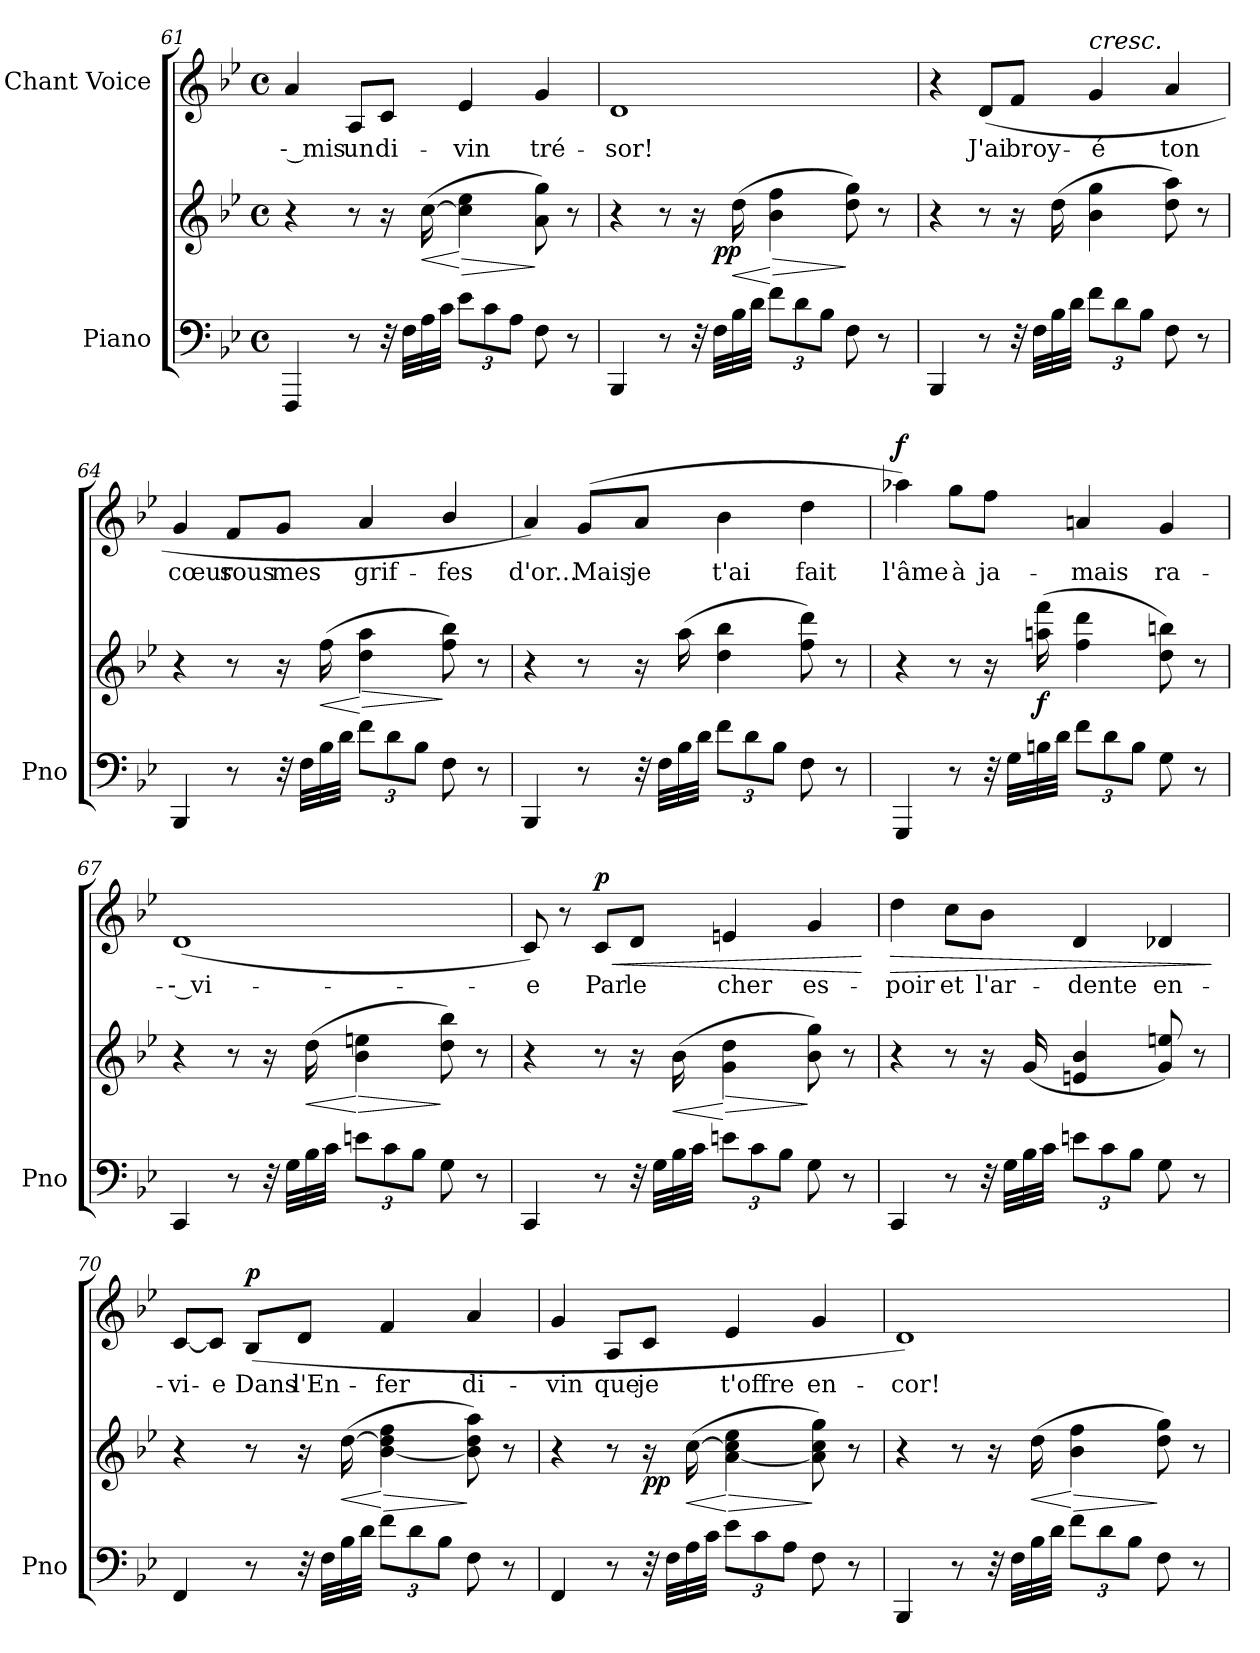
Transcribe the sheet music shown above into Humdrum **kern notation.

**kern	**kern	**dynam	**kern	**text	**dynam
*part2	*part2	*part2	*part1	*part1	*part1
*staff3	*staff2	*staff2/3	*staff1	*staff1	*staff1
*I"Piano	*	*	*I"Chant Voice	*	*
*I'Pno	*	*	*	*	*
!!LO:LB:g=z
*clefF4	*clefG2	*	*clefG2	*	*
*k[b-e-]	*k[b-e-]	*	*k[b-e-]	*	*
*M4/4	*M4/4	*	*M4/4	*	*
*met(c)	*met(c)	*	*met(c)	*	*
=61	=61	=61	=61	=61	=61
!	!	!	!	!LO:LY:b	!
4FFF/	4r	.	4a/	-- mis	.
!	!	!	!	!LO:LY:b	!
8r	8r	.	8A/L	un	.
!	!	!	!	!LO:LY:b	!
32r	16r	.	8c/J	di-	.
32F\LLL	.	.	.	.	.
!	!	!LO:HP:b	!	!	!
32A\	([<16cc\	<	.	.	.
32c\JJJ	.	.	.	.	.
*Xbrackettup	*	*	*	*	*
!	!	!LO:HP:n=1:b	!	!LO:LY:b	!
12e-\L	4cc\] 4ee-\	[ >	4e-/	-vin	.
12c\	.	.	.	.	.
12A\J	.	.	.	.	.
!	!	!	!	!LO:LY:b	!
8F\	8a\ 8gg\)	]	4g/	tré-	.
8r	8r	.	.	.	.
=62	=62	=62	=62	=62	=62
!	!	!	!	!LO:LY:b	!
*	*^	*	*	*	*
4BBB-/	4r	4ryy	.	1d	-sor!	.
8r	8r	8ryy	.	.	.	.
32r	16r	32ryy	.	.	.	.
!	!	!	!LO:DY:b	!	!	!
32F\LLL	.	2ryy	pp	.	.	.
!	!	!	!LO:HP:b	!	!	!
32B-\	(16dd\	.	<	.	.	.
32d\JJJ	.	.	.	.	.	.
!	!	!	!LO:HP:n=1:b	!	!	!
12f\L	4b-\ 4ff\	.	[ >	.	.	.
12d\	.	.	.	.	.	.
12B-\J	.	.	.	.	.	.
8F\	8dd\ 8gg\)	.	]	.	.	.
8r	8r	.	.	.	.	.
.	.	16.ryy	.	.	.	.
*	*v	*v	*	*	*	*
=63	=63	=63	=63	=63	=63
4BBB-/	4r	.	4r	.	.
!	!	!	!	!LO:LY:b	!LO:DY:a
!	!	!	!	!	!LO:DY:n=1:a
8r	8r	.	(8d/L	J'ai	other-dynamics f
!	!	!	!	!LO:LY:b	!
32r	16r	.	8f/J	broy-	.
32F\LLL	.	.	.	.	.
32B-\	(16dd\	.	.	.	.
32d\JJJ	.	.	.	.	.
!	!	!	!LO:TX:a:i:t=cresc.	!	!
!	!	!	!	!LO:LY:b	!
12f\L	4b-\ 4gg\	.	4g/	-é	.
12d\	.	.	.	.	.
12B-\J	.	.	.	.	.
!	!	!	!	!LO:LY:b	!
8F\	8dd\ 8aa\)	.	4a/	ton	.
8r	8r	.	.	.	.
!!LO:LB:g=z
=64	=64	=64	=64	=64	=64
!	!	!	!	!LO:LY:b	!
4BBB-/	4r	.	4g/	cœur	.
!	!	!	!	!LO:LY:b	!
8r	8r	.	8f/L	sous	.
!	!	!	!	!LO:LY:b	!
32r	16r	.	8g/J	mes	.
32F\LLL	.	.	.	.	.
!	!	!LO:HP:b	!	!	!
32B-\	(16ff\	<	.	.	.
32d\JJJ	.	.	.	.	.
!	!	!LO:HP:n=1:b	!	!LO:LY:b	!
12f\L	4dd\ 4aa\	[ >	4a/	grif-	.
12d\	.	.	.	.	.
12B-\J	.	.	.	.	.
!	!	!	!	!LO:LY:b	!
8F\	8ff\ 8bb-\)	]	4b-/	-fes	.
8r	8r	.	.	.	.
=65	=65	=65	=65	=65	=65
!	!	!	!	!LO:LY:b	!
4BBB-/	4r	.	4a/)	d'or...	.
!	!	!	!	!LO:LY:b	!
8r	8r	.	(8g/L	Mais	.
!	!	!	!	!LO:LY:b	!
32r	16r	.	8a/J	je	.
32F\LLL	.	.	.	.	.
32B-\	(16aa\	.	.	.	.
32d\JJJ	.	.	.	.	.
!	!	!	!	!LO:LY:b	!
12f\L	4dd\ 4bb-\	.	4b-\	t'ai	.
12d\	.	.	.	.	.
12B-\J	.	.	.	.	.
!	!	!	!	!LO:LY:b	!
8F\	8ff\ 8ddd\)	.	4dd\	fait	.
8r	8r	.	.	.	.
=66	=66	=66	=66	=66	=66
!	!	!	!	!LO:LY:b	!LO:DY:a
4GGG/	4r	.	4aa-X\)	l'âme	f
!	!	!	!	!LO:LY:b	!
8r	8r	.	8gg\L	à	.
!	!	!	!	!LO:LY:b	!
32r	16r	.	8ff\J	ja-	.
32G\LLL	.	.	.	.	.
!	!	!LO:DY:b	!	!	!
32Bn\	(16aan\ 16fff\	f	.	.	.
32d\JJJ	.	.	.	.	.
!	!	!	!	!LO:LY:b	!
12f\L	4ff\ 4ddd\	.	4an/	-mais	.
12d\	.	.	.	.	.
12B\J	.	.	.	.	.
!	!	!	!	!LO:LY:b	!
8G\	8dd\ 8bbn\)	.	4g/	ra-	.
8r	8r	.	.	.	.
!!LO:LB:g=z
=67	=67	=67	=67	=67	=67
!	!	!	!	!LO:LY:b	!
4CC/	4r	.	(1d	-- vi-	.
8r	8r	.	.	.	.
32r	16r	.	.	.	.
32G\LLL	.	.	.	.	.
!	!	!LO:HP:b	!	!	!
32B-\	(16dd\	<	.	.	.
32c\JJJ	.	.	.	.	.
!	!	!LO:HP:n=1:b	!	!	!
12en\L	4b-\ 4een\	[ >	.	.	.
12c\	.	.	.	.	.
12B-\J	.	.	.	.	.
8G\	8dd\ 8bb-\)	]	.	.	.
8r	8r	.	.	.	.
=68	=68	=68	=68	=68	=68
!	!	!	!	!LO:LY:b	!
4CC/	4r	.	8c/)	-e	.
.	.	.	8r	.	.
!	!	!	!	!LO:LY:b	!LO:HP:b
!	!	!	!	!	!LO:DY:n=1:a
8r	8r	.	8c/L	Par	< p
!	!	!	!	!LO:LY:b	!
32r	16r	.	8d/J	le	.
32G\LLL	.	.	.	.	.
!	!	!LO:HP:b	!	!	!
32B-\	(16b-\	<	.	.	.
32c\JJJ	.	.	.	.	.
!	!	!LO:HP:n=1:b	!	!LO:LY:b	!
12en\L	4g\ 4dd\	[ >	4en/	cher	.
12c\	.	.	.	.	.
12B-\J	.	.	.	.	.
!	!	!	!	!LO:LY:b	!
8G\	8b-\ 8gg\)	]	4g/	es-	.
8r	8r	.	.	.	.
.	.	.	.	.	[
=69	=69	=69	=69	=69	=69
!	!	!	!	!LO:LY:b	!LO:HP:b
4CC/	4r	.	4dd\	-poir	>
!	!	!	!	!LO:LY:b	!
8r	8r	.	8cc\L	et	.
!	!	!	!	!LO:LY:b	!
32r	16r	.	8b-\J	l'ar-	.
32G\LLL	.	.	.	.	.
32B-\	(16g/	.	.	.	.
32c\JJJ	.	.	.	.	.
!	!	!	!	!LO:LY:b	!
12en\L	4en/ 4b-/	.	4d/	-dente	.
12c\	.	.	.	.	.
12B-\J	.	.	.	.	.
!	!	!	!	!LO:LY:b	!
8G\	8g/ 8een/)	.	4d-X/	en-	.
8r	8r	.	.	.	.
.	.	.	.	.	]
!!LO:PB:g=z
=70	=70	=70	=70	=70	=70
!	!	!	!	!LO:LY:b	!
4FF/	4r	.	[8c/L	-vi-	.
!	!	!	!	!LO:LY:b	!
.	.	.	8c/J]	-e	.
!	!	!	!	!LO:LY:b	!LO:DY:a
8r	8r	.	(8B-/L	Dans	p
!	!	!	!	!LO:LY:b	!
32r	16r	.	8d/J	l'En-	.
32F\LLL	.	.	.	.	.
!	!	!LO:HP:b	!	!	!
32B-\	([<16dd\	<	.	.	.
32d\JJJ	.	.	.	.	.
!	!	!LO:HP:n=1:b	!	!LO:LY:b	!
12f\L	[4b-\ 4dd\] 4ff\	[ >	4f/	-fer	.
12d\	.	.	.	.	.
12B-\J	.	.	.	.	.
!	!	!	!	!LO:LY:b	!
8F\	8b-\] 8dd\ 8aa\)	]	4a/	di-	.
8r	8r	.	.	.	.
=71	=71	=71	=71	=71	=71
!	!	!	!	!LO:LY:b	!
4FF/	4r	.	4g/	-vin	.
!	!	!	!	!LO:LY:b	!
8r	8r	.	8A/L	que	.
!	!	!LO:DY:b	!	!LO:LY:b	!
32r	16r	pp	8c/J	je	.
32F\LLL	.	.	.	.	.
!	!	!LO:HP:b	!	!	!
32A\	([<16cc\	<	.	.	.
32c\JJJ	.	.	.	.	.
!	!	!LO:HP:n=1:b	!	!LO:LY:b	!
12e-\L	[4a\ 4cc\] 4ee-\	[ >	4e-/	t'offre	.
12c\	.	.	.	.	.
12A\J	.	.	.	.	.
!	!	!	!	!LO:LY:b	!
8F\	8a\] 8cc\ 8gg\)	]	4g/	en-	.
8r	8r	.	.	.	.
=72	=72	=72	=72	=72	=72
!	!	!	!	!LO:LY:b	!
4BBB-/	4r	.	1d)	-cor!	.
8r	8r	.	.	.	.
32r	16r	.	.	.	.
32F\LLL	.	.	.	.	.
!	!	!LO:HP:b	!	!	!
32B-\	(16dd\	<	.	.	.
32d\JJJ	.	.	.	.	.
!	!	!LO:HP:n=1:b	!	!	!
12f\L	4b-\ 4ff\	[ >	.	.	.
12d\	.	.	.	.	.
12B-\J	.	.	.	.	.
8F\	8dd\ 8gg\)	]	.	.	.
8r	8r	.	.	.	.
=	=	=	=	=	=
*-	*-	*-	*-	*-	*-
